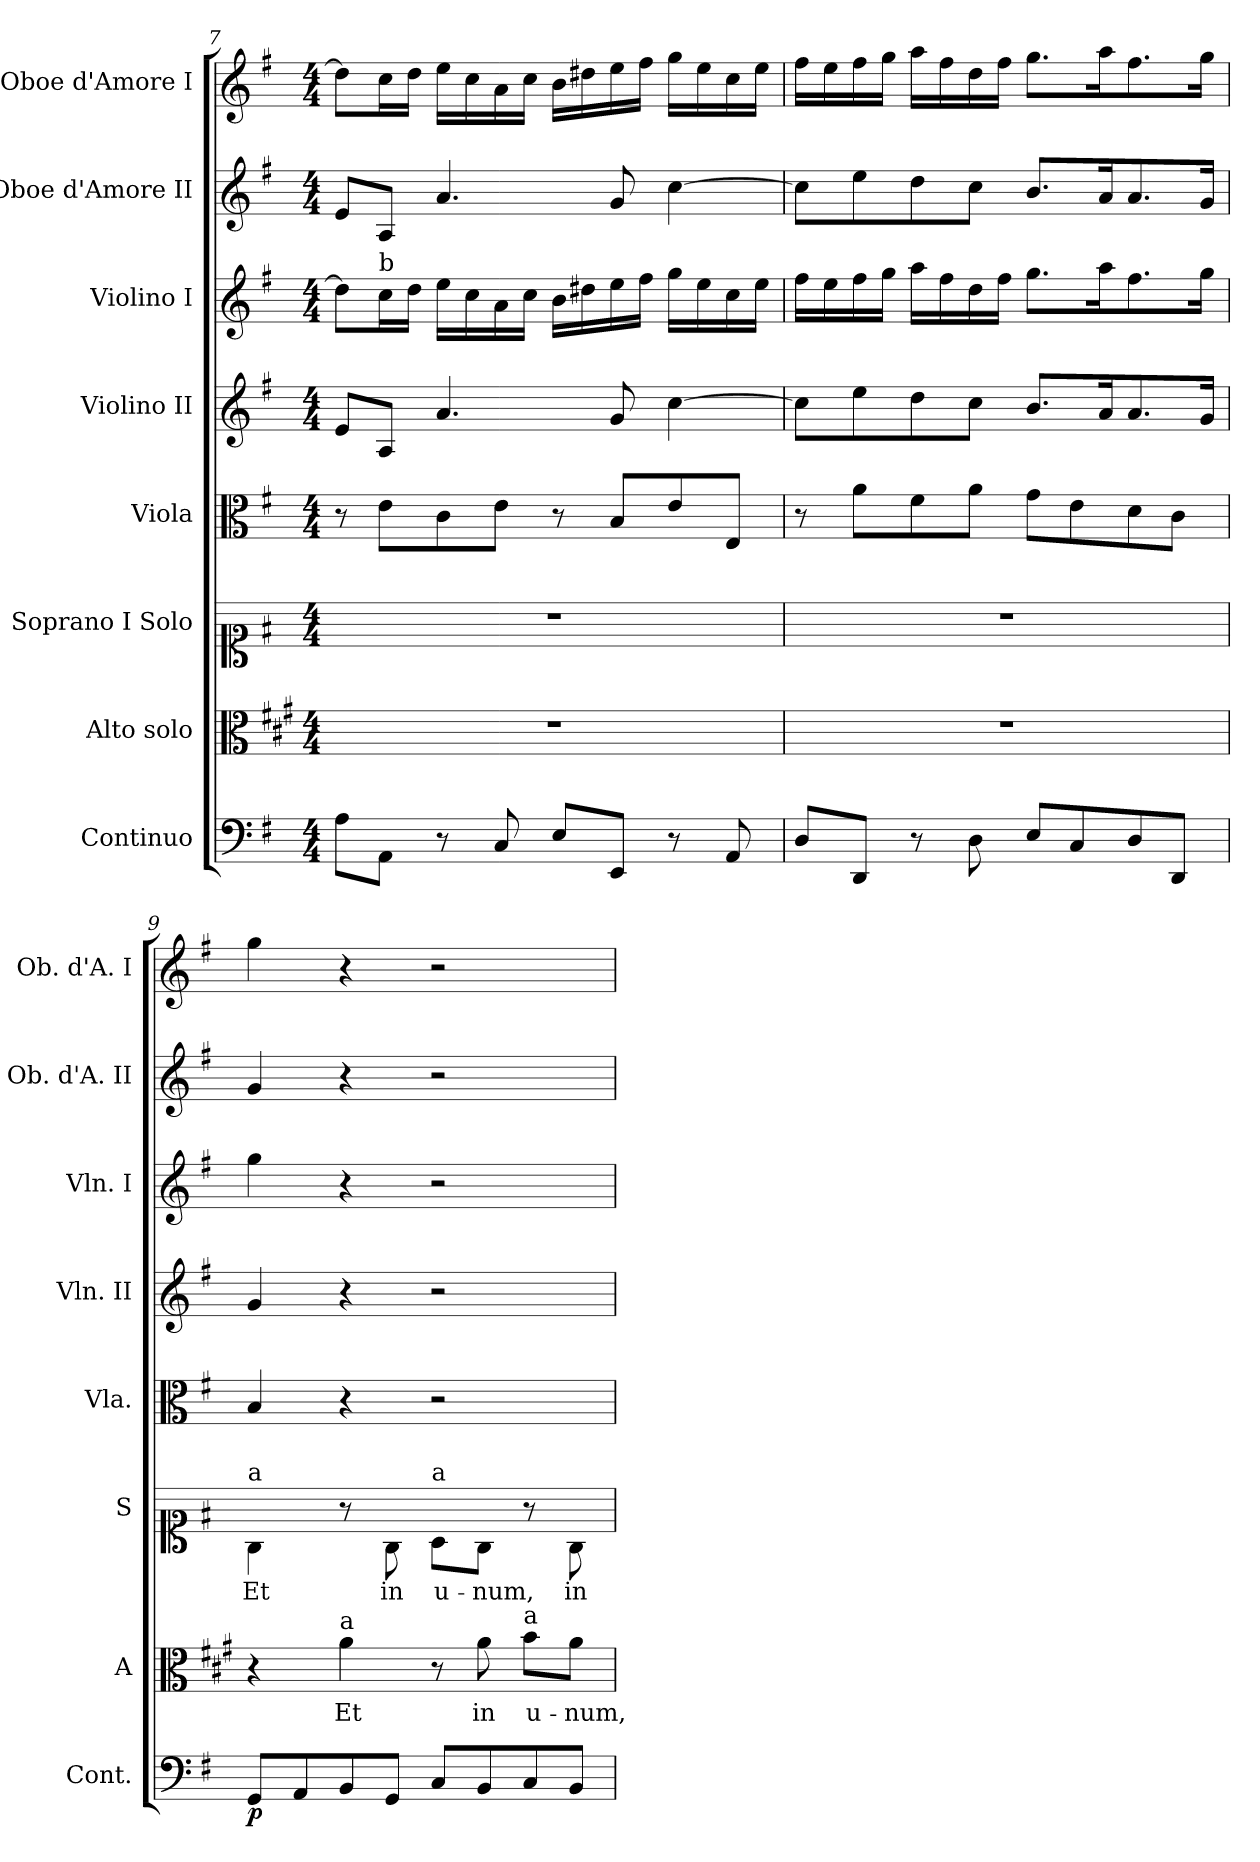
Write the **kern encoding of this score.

**kern	**dynam	**kern	**text	**kern	**text	**kern	**kern	**kern	**kern	**kern
*part8	*part8	*part7	*part7	*part6	*part6	*part5	*part4	*part3	*part2	*part1
*staff8	*staff8	*staff7	*staff7	*staff6	*staff6	*staff5	*staff4	*staff3	*staff2	*staff1
*I"Continuo	*	*I"Alto solo	*	*I"Soprano I Solo	*	*I"Viola	*I"Violino II	*I"Violino I	*I"Oboe d'Amore II	*I"Oboe d'Amore I
*I'Cont.	*	*I'A	*	*I'S	*	*I'Vla.	*I'Vln. II	*I'Vln. I	*I'Ob. d'A. II	*I'Ob. d'A. I
*clefF4	*	*clefC3	*	*clefC1	*	*clefC3	*clefG2	*clefG2	*clefG2	*clefG2
*	*	*ITrd1c2	*	*ITrd-7c-12	*	*	*	*	*	*
*k[f#]	*	*k[f#]	*	*k[f#]	*	*k[f#]	*k[f#]	*k[f#]	*k[f#]	*k[f#]
*M4/4	*	*M4/4	*	*M4/4	*	*M4/4	*M4/4	*M4/4	*M4/4	*M4/4
=7	=7	=7	=7	=7	=7	=7	=7	=7	=7	=7
8A\L	.	1r	.	1r	.	8r	8e/L	8dd\L]	8e/L	8dd\L]
!	!	!	!	!	!	!	!	!LO:TX:a:t=b	!	!
8AA\J	.	.	.	.	.	8e\L	8A/J	16cc\L	8A/J	16cc\L
.	.	.	.	.	.	.	.	16dd\JJ	.	16dd\JJ
8r	.	.	.	.	.	8c\	4.a/	16ee\LL	4.a/	16ee\LL
.	.	.	.	.	.	.	.	16cc\	.	16cc\
8C/	.	.	.	.	.	8e\J	.	16a\	.	16a\
.	.	.	.	.	.	.	.	16cc\JJ	.	16cc\JJ
8E/L	.	.	.	.	.	8r	.	16b\LL	.	16b\LL
.	.	.	.	.	.	.	.	16dd#X\	.	16dd#X\
8EE/J	.	.	.	.	.	8B/L	8g/	16ee\	8g/	16ee\
.	.	.	.	.	.	.	.	16ff#\JJ	.	16ff#\JJ
8r	.	.	.	.	.	8e/	[4cc\	16gg\LL	[4cc\	16gg\LL
.	.	.	.	.	.	.	.	16ee\	.	16ee\
8AA/	.	.	.	.	.	8E/J	.	16cc\	.	16cc\
.	.	.	.	.	.	.	.	16ee\JJ	.	16ee\JJ
=8	=8	=8	=8	=8	=8	=8	=8	=8	=8	=8
8D/L	.	1r	.	1r	.	8r	8cc\L]	16ff#\LL	8cc\L]	16ff#\LL
.	.	.	.	.	.	.	.	16ee\	.	16ee\
8DD/J	.	.	.	.	.	8a\L	8ee\	16ff#\	8ee\	16ff#\
.	.	.	.	.	.	.	.	16gg\JJ	.	16gg\JJ
8r	.	.	.	.	.	8f#\	8dd\	16aa\LL	8dd\	16aa\LL
.	.	.	.	.	.	.	.	16ff#\	.	16ff#\
8D\	.	.	.	.	.	8a\J	8cc\J	16dd\	8cc\J	16dd\
.	.	.	.	.	.	.	.	16ff#\JJ	.	16ff#\JJ
8E/L	.	.	.	.	.	8g\L	8.b/L	8.gg\L	8.b/L	8.gg\L
8C/	.	.	.	.	.	8e\	.	.	.	.
.	.	.	.	.	.	.	16a/K	16aa\K	16a/K	16aa\K
8D/	.	.	.	.	.	8d\	8.a/	8.ff#\	8.a/	8.ff#\
8DD/J	.	.	.	.	.	8c\J	.	.	.	.
.	.	.	.	.	.	.	16g/Jk	16gg\Jk	16g/Jk	16gg\Jk
=9	=9	=9	=9	=9	=9	=9	=9	=9	=9	=9
!	!	!	!	!LO:TX:a:t=a	!	!	!	!	!	!
!	!LO:DY:b	!	!	!	!	!	!	!	!	!
8GG/L	p	4r	.	4g\	Et	4B/	4g/	4gg\	4g/	4gg\
8AA/	.	.	.	.	.	.	.	.	.	.
!	!	!LO:TX:a:t=a	!	!	!	!	!	!	!	!
8BB/	.	4g\	Et	8r	.	4r	4r	4r	4r	4r
8GG/J	.	.	.	8g\	in	.	.	.	.	.
!	!	!	!	!LO:TX:a:t=a	!	!	!	!	!	!
8C/L	.	8r	.	8a\L	u-	2r	2r	2r	2r	2r
8BB/	.	8g\	in	8g\J	-num,	.	.	.	.	.
!	!	!LO:TX:a:t=a	!	!	!	!	!	!	!	!
8C/	.	8a\L	u-	8r	.	.	.	.	.	.
8BB/J	.	8g\J	-num,	8g\	in	.	.	.	.	.
=	=	=	=	=	=	=	=	=	=	=
*-	*-	*-	*-	*-	*-	*-	*-	*-	*-	*-
